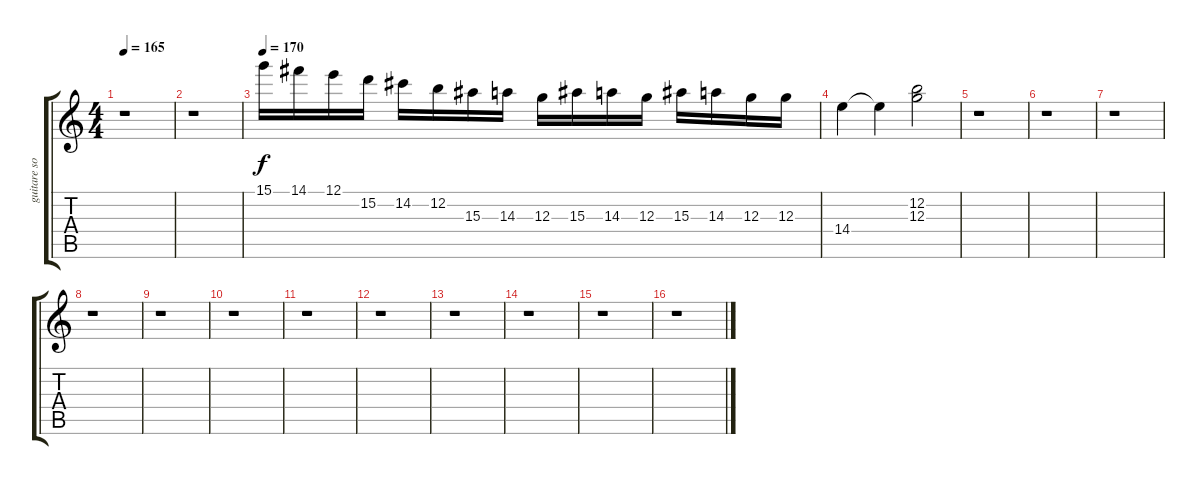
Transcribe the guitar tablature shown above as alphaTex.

\track ("guitare solo" "guitare so") {instrument distortionguitar}
\staff {score tabs}
\tuning (E4 B3 G3 D3 A2 E2) {hide}
\ts (4 4)
\tempo 165
\clef g2
\ks c
r.1{dy f} |
r.1 |
\tempo 170
15.1.16 14.1.16 12.1.16 15.2.16 14.2.16 12.2.16 15.3.16 14.3.16 12.3.16 15.3.16 14.3.16 12.3.16 15.3.16 14.3.16 12.3.16 12.3.16 |
14.4.4 14.4{t}.4 (12.2 12.3).2 |
r.1 |
r.1 |
r.1 |
r.1 |
r.1 |
r.1 |
r.1 |
r.1 |
r.1 |
r.1 |
r.1 |
r.1
